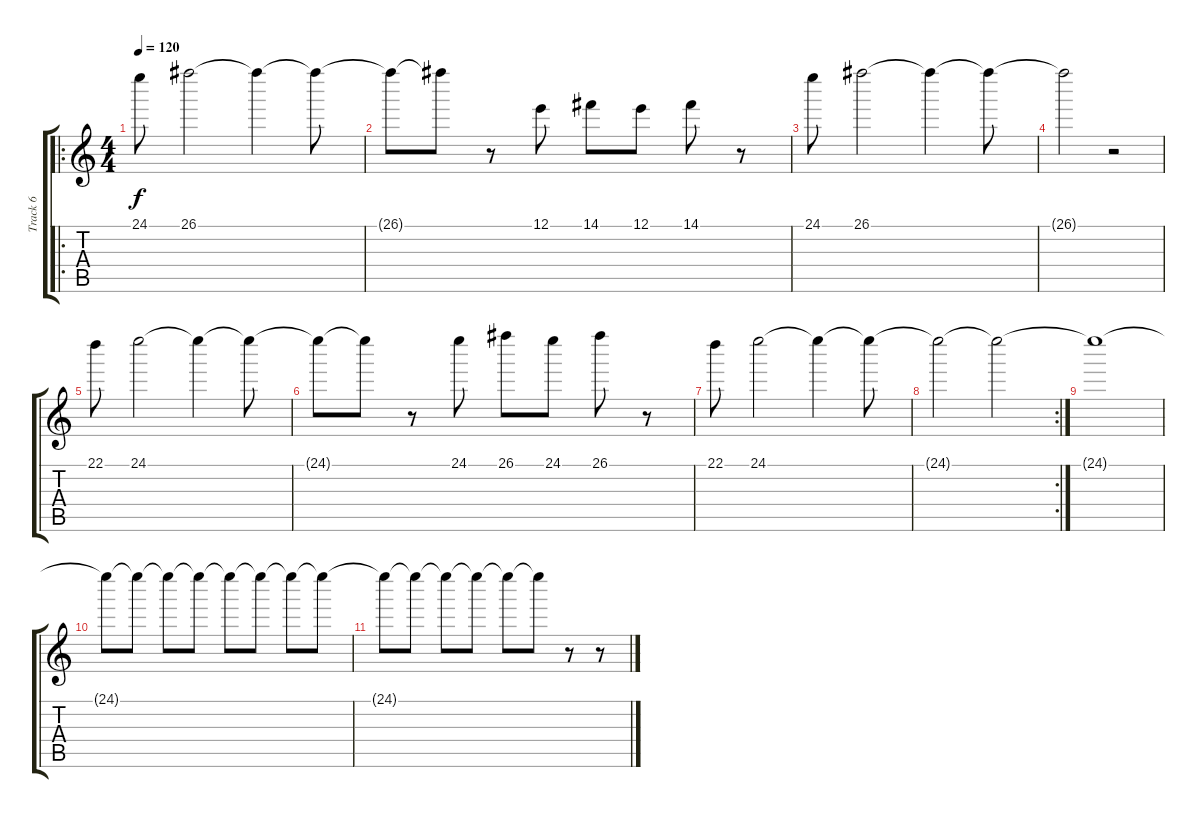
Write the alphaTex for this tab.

\track ("Track 6" "Track 6") {instrument distortionguitar}
\staff {score tabs}
\tuning (E4 B3 G3 D3 A2 E2) {hide}
\ro
\ts (4 4)
\tempo 120
\clef g2
\ks c
24.1.8{dy f} 26.1.2 26.1{t}.4 26.1{t}.8 |
26.1{t}.8 26.1{t}.8 r.8 12.1.8 14.1.8 12.1.8 14.1.8 r.8 |
24.1.8 26.1.2 26.1{t}.4 26.1{t}.8 |
26.1{t}.2 r.2 |
22.1.8 24.1.2 24.1{t}.4 24.1{t}.8 |
24.1{t}.8 24.1{t}.8 r.8 24.1.8 26.1.8 24.1.8 26.1.8 r.8 |
22.1.8 24.1.2 24.1{t}.4 24.1{t}.8 |
\rc 2
24.1{t}.2 24.1{t}.2 |
24.1{t}.1 |
24.1{t}.8 24.1{t}.8 24.1{t}.8 24.1{t}.8 24.1{t}.8 24.1{t}.8 24.1{t}.8 24.1{t}.8 |
24.1{t}.8 24.1{t}.8 24.1{t}.8 24.1{t}.8 24.1{t}.8 24.1{t}.8 r.8 r.8
